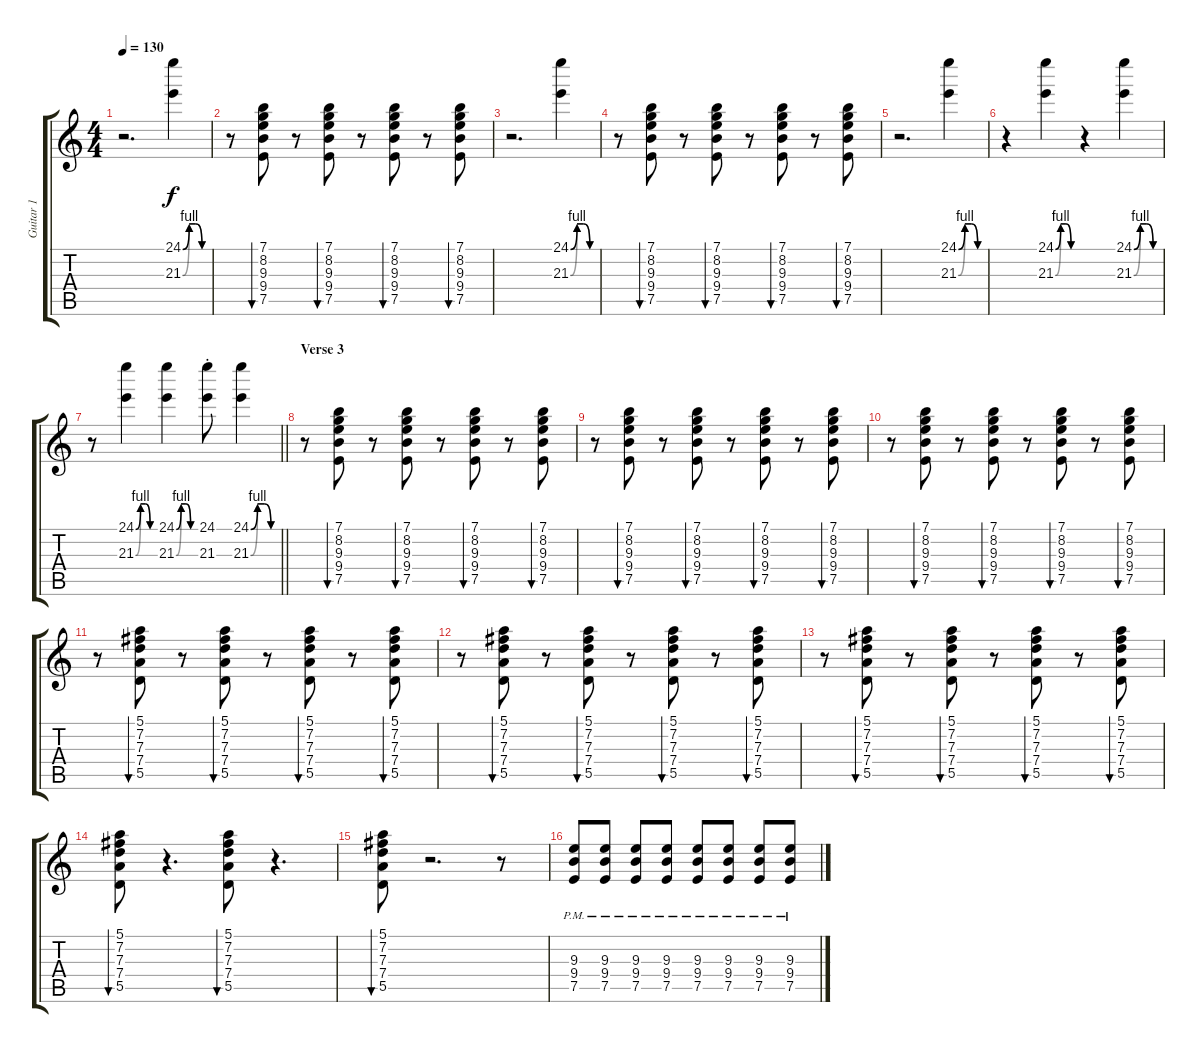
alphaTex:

\track ("Guitar 1" "Guitar 1") {instrument acousticguitarsteel}
\staff {score tabs}
\tuning (E4 B3 G3 D3 A2 E2) {hide}
\ts (4 4)
\tempo 130
\clef g2
\ks c
r.2{d dy f volume 16 balance 8 instrument choiraahs} (24.1{be (custom 0 0 15 4 30 4 45 0 60 0)} 21.3{be (custom 0 0 15 4 30 4 45 0 60 0)}).4 |
r.8{volume 11 balance 2 instrument acousticguitarsteel} (7.1 8.2 9.3 9.4 7.5).8{bu 30} r.8 (7.1 8.2 9.3 9.4 7.5).8{bu 30} r.8 (7.1 8.2 9.3 9.4 7.5).8{bu 30} r.8 (7.1 8.2 9.3 9.4 7.5).8{bu 30} |
r.2{d volume 16 balance 8 instrument choiraahs} (24.1{be (custom 0 0 15 4 30 4 45 0 60 0)} 21.3{be (custom 0 0 15 4 30 4 45 0 60 0)}).4 |
r.8{volume 11 balance 2 instrument acousticguitarsteel} (7.1 8.2 9.3 9.4 7.5).8{bu 30} r.8 (7.1 8.2 9.3 9.4 7.5).8{bu 30} r.8 (7.1 8.2 9.3 9.4 7.5).8{bu 30} r.8 (7.1 8.2 9.3 9.4 7.5).8{bu 30} |
r.2{d volume 16 balance 8 instrument choiraahs} (24.1{be (custom 0 0 15 4 30 4 45 0 60 0)} 21.3{be (custom 0 0 15 4 30 4 45 0 60 0)}).4 |
r.4 (24.1{be (custom 0 0 15 4 30 4 45 0 60 0)} 21.3{be (custom 0 0 15 4 30 4 45 0 60 0)}).4 r.4 (24.1{be (custom 0 0 15 4 30 4 45 0 60 0)} 21.3{be (custom 0 0 15 4 30 4 45 0 60 0)}).4 |
\barLineRight lightlight
r.8 (24.1{be (custom 0 0 15 4 30 4 45 0 60 0)} 21.3{be (custom 0 0 15 4 30 4 45 0 60 0)}).4 (24.1{be (custom 0 0 15 4 30 4 45 0 60 0)} 21.3{be (custom 0 0 15 4 30 4 45 0 60 0)}).4 (24.1{st} 21.3{st}).8 (24.1{be (custom 0 0 15 4 30 4 45 0 60 0)} 21.3{be (custom 0 0 15 4 30 4 45 0 60 0)}).4 |
\section ("" "Verse 3")
r.8{volume 11 balance 2 instrument acousticguitarsteel} (7.1 8.2 9.3 9.4 7.5).8{bu 30} r.8 (7.1 8.2 9.3 9.4 7.5).8{bu 30} r.8 (7.1 8.2 9.3 9.4 7.5).8{bu 30} r.8 (7.1 8.2 9.3 9.4 7.5).8{bu 30} |
r.8 (7.1 8.2 9.3 9.4 7.5).8{bu 30} r.8 (7.1 8.2 9.3 9.4 7.5).8{bu 30} r.8 (7.1 8.2 9.3 9.4 7.5).8{bu 30} r.8 (7.1 8.2 9.3 9.4 7.5).8{bu 30} |
r.8 (7.1 8.2 9.3 9.4 7.5).8{bu 30} r.8 (7.1 8.2 9.3 9.4 7.5).8{bu 30} r.8 (7.1 8.2 9.3 9.4 7.5).8{bu 30} r.8 (7.1 8.2 9.3 9.4 7.5).8{bu 30} |
r.8 (5.1 7.2 7.3 7.4 5.5).8{bu 30} r.8 (5.1 7.2 7.3 7.4 5.5).8{bu 30} r.8 (5.1 7.2 7.3 7.4 5.5).8{bu 30} r.8 (5.1 7.2 7.3 7.4 5.5).8{bu 30} |
r.8 (5.1 7.2 7.3 7.4 5.5).8{bu 30} r.8 (5.1 7.2 7.3 7.4 5.5).8{bu 30} r.8 (5.1 7.2 7.3 7.4 5.5).8{bu 30} r.8 (5.1 7.2 7.3 7.4 5.5).8{bu 30} |
r.8 (5.1 7.2 7.3 7.4 5.5).8{bu 30} r.8 (5.1 7.2 7.3 7.4 5.5).8{bu 30} r.8 (5.1 7.2 7.3 7.4 5.5).8{bu 30} r.8 (5.1 7.2 7.3 7.4 5.5).8{bu 30} |
(5.1 7.2 7.3 7.4 5.5).8{bu 30} r.4{d} (5.1 7.2 7.3 7.4 5.5).8{bu 30} r.4{d} |
(5.1 7.2 7.3 7.4 5.5).8{bu 30} r.2{d} r.8 |
(9.3{pm} 9.4{pm} 7.5{pm}).8{balance 12 instrument distortionguitar} (9.3{pm} 9.4{pm} 7.5{pm}).8 (9.3{pm} 9.4{pm} 7.5{pm}).8 (9.3{pm} 9.4{pm} 7.5{pm}).8 (9.3{pm} 9.4{pm} 7.5{pm}).8 (9.3{pm} 9.4{pm} 7.5{pm}).8 (9.3{pm} 9.4{pm} 7.5{pm}).8 (9.3{pm} 9.4{pm} 7.5{pm}).8
